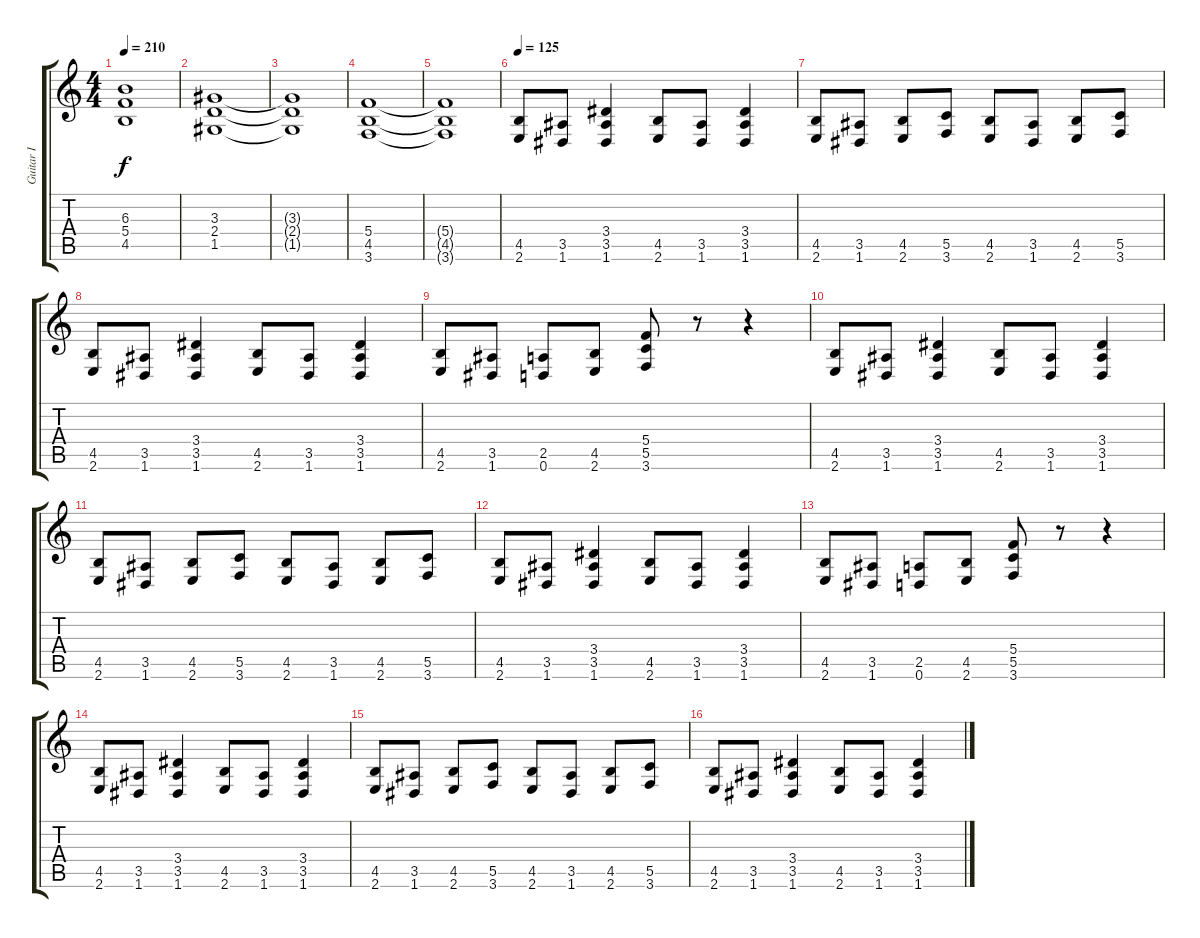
\track ("Guitar I" "Guitar I") {instrument distortionguitar}
\staff {score tabs}
\tuning (D4 A3 F3 C3 G2 D2) {hide}
\ts (4 4)
\tempo 210
\clef g2
\ks c
(6.3{t} 5.4{t} 4.5{t}).1{dy f} |
(3.3 2.4 1.5).1 |
(3.3{t} 2.4{t} 1.5{t}).1 |
(5.4 4.5 3.6).1 |
(5.4{t} 4.5{t} 3.6{t}).1 |
\tempo 125
(4.5 2.6).8 (3.5 1.6).8 (3.4 3.5 1.6).4 (4.5 2.6).8 (3.5 1.6).8 (3.4 3.5 1.6).4 |
(4.5 2.6).8 (3.5 1.6).8 (4.5 2.6).8 (5.5 3.6).8 (4.5 2.6).8 (3.5 1.6).8 (4.5 2.6).8 (5.5 3.6).8 |
(4.5 2.6).8 (3.5 1.6).8 (3.4 3.5 1.6).4 (4.5 2.6).8 (3.5 1.6).8 (3.4 3.5 1.6).4 |
(4.5 2.6).8 (3.5 1.6).8 (2.5 0.6).8 (4.5 2.6).8 (5.4 5.5 3.6).8 r.8 r.4 |
(4.5 2.6).8 (3.5 1.6).8 (3.4 3.5 1.6).4 (4.5 2.6).8 (3.5 1.6).8 (3.4 3.5 1.6).4 |
(4.5 2.6).8 (3.5 1.6).8 (4.5 2.6).8 (5.5 3.6).8 (4.5 2.6).8 (3.5 1.6).8 (4.5 2.6).8 (5.5 3.6).8 |
(4.5 2.6).8 (3.5 1.6).8 (3.4 3.5 1.6).4 (4.5 2.6).8 (3.5 1.6).8 (3.4 3.5 1.6).4 |
(4.5 2.6).8 (3.5 1.6).8 (2.5 0.6).8 (4.5 2.6).8 (5.4 5.5 3.6).8 r.8 r.4 |
(4.5 2.6).8 (3.5 1.6).8 (3.4 3.5 1.6).4 (4.5 2.6).8 (3.5 1.6).8 (3.4 3.5 1.6).4 |
(4.5 2.6).8 (3.5 1.6).8 (4.5 2.6).8 (5.5 3.6).8 (4.5 2.6).8 (3.5 1.6).8 (4.5 2.6).8 (5.5 3.6).8 |
(4.5 2.6).8 (3.5 1.6).8 (3.4 3.5 1.6).4 (4.5 2.6).8 (3.5 1.6).8 (3.4 3.5 1.6).4
